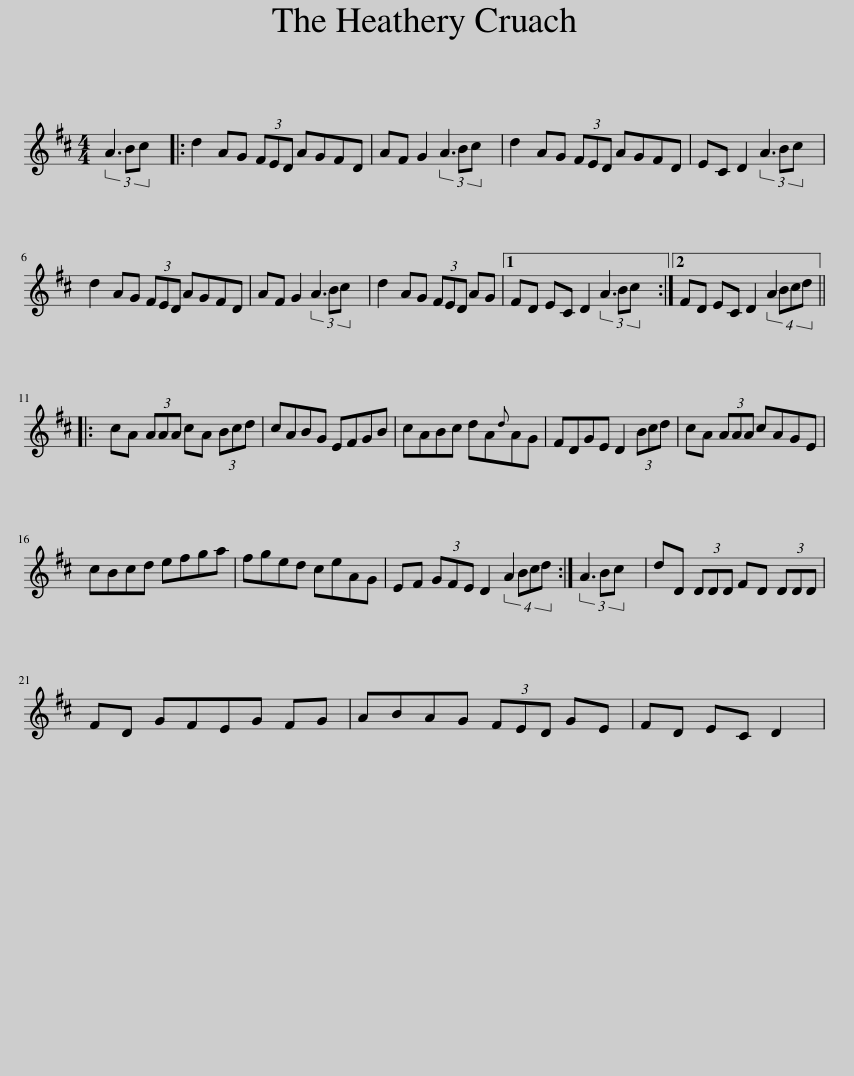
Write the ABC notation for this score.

X:1
L:1/8
M:4/4
I:linebreak $
K:D
V:1 treble
V:1
 (3:1:3A3 Bc x/12 |: d2 AG (3FED AGFD | AF G2 (3:1:3A3 Bc x/12 | d2 AG (3FED AGFD | EC D2 (3:1:3A3 Bc x/12 |$ %5
 d2 AG (3FED AGFD | AF G2 (3:1:3A3 Bc x/12 | d2 AG (3FED AG |1 FD EC D2 (3:1:3A3 Bc x/12 :|2 FD EC D2 (4:1:4A2 Bcd |:$ %10
 cA (3AAA cA (3Bcd | cABG EFGB | cABc dA{d}AG | FDGE D2 (3Bcd | cA (3AAA cAGE |$ %15
 cBcd efga | fged ceAG | EF (3GFE D2 (4:1:4A2 Bcd :| (3:1:3A3 Bc x/12 | dD (3DDD FD (3DDD |$ %20
 FD GFEG FG | ABAG (3FED GE | FD EC D2 | %23
